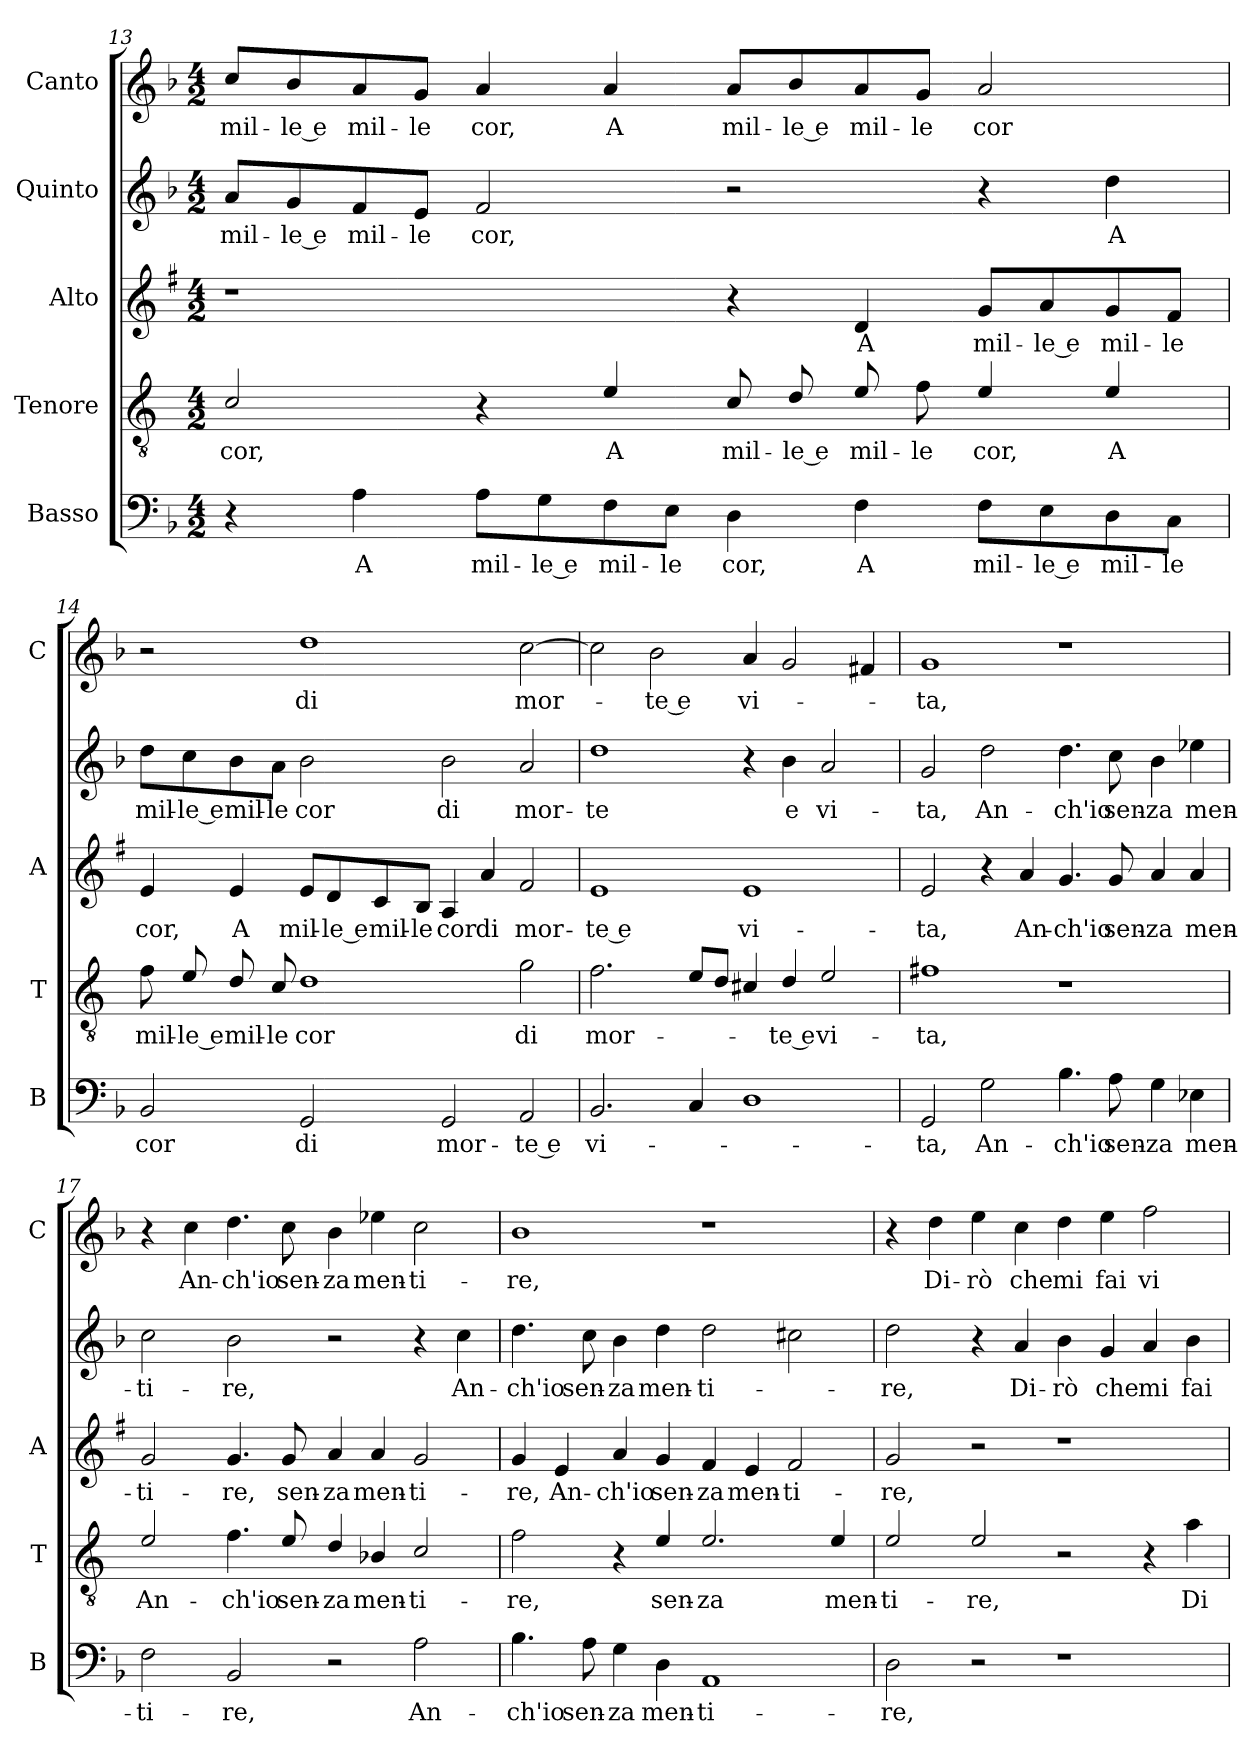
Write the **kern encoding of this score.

**kern	**text	**kern	**text	**kern	**text	**kern	**text	**kern	**text
*part5	*part5	*part4	*part4	*part3	*part3	*part2	*part2	*part1	*part1
*staff5	*staff5	*staff4	*staff4	*staff3	*staff3	*staff2	*staff2	*staff1	*staff1
*I"Basso	*	*I"Tenore	*	*I"Alto	*	*I"Quinto	*	*I"Canto	*
*I'B	*	*I'T	*	*I'A	*	*	*	*I'C	*
*clefF4	*	*clefGv2	*	*clefG2	*	*clefG2	*	*clefG2	*
*	*	*ITrd4c7	*	*ITrd1c2	*	*	*	*	*
*k[b-]	*	*k[b-]	*	*k[b-]	*	*k[b-]	*	*k[b-]	*
*F:	*	*F:	*	*F:	*	*F:	*	*F:	*
*M4/2	*	*M4/2	*	*M4/2	*	*M4/2	*	*M4/2	*
=13	=13	=13	=13	=13	=13	=13	=13	=13	=13
!	!	!	!LO:LY:b	!	!	!	!LO:LY:b	!	!LO:LY:b
4r	.	2F/	cor,	1r	.	8a/L	mil-	8cc/L	mil-
!	!	!	!	!	!	!	!LO:LY:b	!	!LO:LY:b
.	.	.	.	.	.	8g/	-le e	8b-/	-le e
!	!LO:LY:b	!	!	!	!	!	!LO:LY:b	!	!LO:LY:b
4A\	A	.	.	.	.	8f/	mil-	8a/	mil-
!	!	!	!	!	!	!	!LO:LY:b	!	!LO:LY:b
.	.	.	.	.	.	8e/J	-le	8g/J	-le
!	!LO:LY:b	!	!	!	!	!	!LO:LY:b	!	!LO:LY:b
8A\L	mil-	4r	.	.	.	2f/	cor,	4a/	cor,
!	!LO:LY:b	!	!	!	!	!	!	!	!
8G\	-le e	.	.	.	.	.	.	.	.
!	!LO:LY:b	!	!LO:LY:b	!	!	!	!	!	!LO:LY:b
8F\	mil-	4A/	A	.	.	.	.	4a/	A
!	!LO:LY:b	!	!	!	!	!	!	!	!
8E\J	-le	.	.	.	.	.	.	.	.
!	!LO:LY:b	!	!LO:LY:b	!	!	!	!	!	!LO:LY:b
4D\	cor,	8F/	mil-	4r	.	2r	.	8a/L	mil-
!	!	!	!LO:LY:b	!	!	!	!	!	!LO:LY:b
.	.	8G/	-le e	.	.	.	.	8b-/	-le e
!	!LO:LY:b	!	!LO:LY:b	!	!LO:LY:b	!	!	!	!LO:LY:b
4F\	A	8A/	mil-	4c/	A	.	.	8a/	mil-
!	!	!	!LO:LY:b	!	!	!	!	!	!LO:LY:b
.	.	8B-\	-le	.	.	.	.	8g/J	-le
!	!LO:LY:b	!	!LO:LY:b	!	!LO:LY:b	!	!	!	!LO:LY:b
8F\L	mil-	4A/	cor,	8f/L	mil-	4r	.	2a/	cor
!	!LO:LY:b	!	!	!	!LO:LY:b	!	!	!	!
8E\	-le e	.	.	8g/	-le e	.	.	.	.
!	!LO:LY:b	!	!LO:LY:b	!	!LO:LY:b	!	!LO:LY:b	!	!
8D\	mil-	4A/	A	8f/	mil-	4dd\	A	.	.
!	!LO:LY:b	!	!	!	!LO:LY:b	!	!	!	!
8C\J	-le	.	.	8e/J	-le	.	.	.	.
!!LO:PB:g=z
=14	=14	=14	=14	=14	=14	=14	=14	=14	=14
!	!LO:LY:b	!	!LO:LY:b	!	!LO:LY:b	!	!LO:LY:b	!	!
2BB-/	cor	8B-\	mil-	4d/	cor,	8dd\L	mil-	2r	.
!	!	!	!LO:LY:b	!	!	!	!LO:LY:b	!	!
.	.	8A/	-le e	.	.	8cc\	-le e	.	.
!	!	!	!LO:LY:b	!	!LO:LY:b	!	!LO:LY:b	!	!
.	.	8G/	mil-	4d/	A	8b-\	mil-	.	.
!	!	!	!LO:LY:b	!	!	!	!LO:LY:b	!	!
.	.	8F/	-le	.	.	8a\J	-le	.	.
!	!LO:LY:b	!	!LO:LY:b	!	!LO:LY:b	!	!LO:LY:b	!	!LO:LY:b
2GG/	di	1G	cor	8d/L	mil-	2b-\	cor	1dd	di
!	!	!	!	!	!LO:LY:b	!	!	!	!
.	.	.	.	8c/	-le e	.	.	.	.
!	!	!	!	!	!LO:LY:b	!	!	!	!
.	.	.	.	8B-/	mil-	.	.	.	.
!	!	!	!	!	!LO:LY:b	!	!	!	!
.	.	.	.	8A/J	-le	.	.	.	.
!	!LO:LY:b	!	!	!	!LO:LY:b	!	!LO:LY:b	!	!
2GG/	mor-	.	.	4G/	cor	2b-\	di	.	.
!	!	!	!	!	!LO:LY:b	!	!	!	!
.	.	.	.	4g/	di	.	.	.	.
!	!LO:LY:b	!	!LO:LY:b	!	!LO:LY:b	!	!LO:LY:b	!	!LO:LY:b
2AA/	-te e	2c\	di	2e/	mor-	2a/	mor-	[2cc\	mor-
=15	=15	=15	=15	=15	=15	=15	=15	=15	=15
!	!LO:LY:b	!	!LO:LY:b	!	!LO:LY:b	!	!LO:LY:b	!	!
2.BB-/	vi-	2.B-\	mor-	1d	-te e	1dd	-te	2cc\]	.
!	!	!	!	!	!	!	!	!	!LO:LY:b
.	.	.	.	.	.	.	.	2b-\	-te e
4C/	.	8A/L	.	.	.	.	.	.	.
.	.	8G/J	.	.	.	.	.	.	.
!	!	!	!	!	!LO:LY:b	!	!	!	!LO:LY:b
1D	.	4F#X/	.	1d	vi-	4r	.	4a/	vi-
!	!	!	!LO:LY:b	!	!	!	!LO:LY:b	!	!
.	.	4G/	-te e	.	.	4b-\	e	2g/	.
!	!	!	!LO:LY:b	!	!	!	!LO:LY:b	!	!
.	.	2A/	vi-	.	.	2a/	vi-	.	.
.	.	.	.	.	.	.	.	4f#X/	.
=16	=16	=16	=16	=16	=16	=16	=16	=16	=16
!	!LO:LY:b	!	!LO:LY:b	!	!LO:LY:b	!	!LO:LY:b	!	!LO:LY:b
2GG/	-ta,	1Bn	-ta,	2d/	-ta,	2g/	-ta,	1g	-ta,
!	!LO:LY:b	!	!	!	!	!	!LO:LY:b	!	!
2G\	An-	.	.	4r	.	2dd\	An-	.	.
!	!	!	!	!	!LO:LY:b	!	!	!	!
.	.	.	.	4g/	An-	.	.	.	.
!	!LO:LY:b	!	!	!	!LO:LY:b	!	!LO:LY:b	!	!
4.B-\	-ch'io	1r	.	4.f/	-ch'io	4.dd\	-ch'io	1r	.
!	!LO:LY:b	!	!	!	!LO:LY:b	!	!LO:LY:b	!	!
8A\	sen-	.	.	8f/	sen-	8cc\	sen-	.	.
!	!LO:LY:b	!	!	!	!LO:LY:b	!	!LO:LY:b	!	!
4G\	-za	.	.	4g/	-za	4b-\	-za	.	.
!	!LO:LY:b	!	!	!	!LO:LY:b	!	!LO:LY:b	!	!
4E-X\	men-	.	.	4g/	men-	4ee-X\	men-	.	.
!!LO:LB:g=z
=17	=17	=17	=17	=17	=17	=17	=17	=17	=17
!	!LO:LY:b	!	!LO:LY:b	!	!LO:LY:b	!	!LO:LY:b	!	!
2F\	-ti-	2A/	An-	2f/	-ti-	2cc\	-ti-	4r	.
!	!	!	!	!	!	!	!	!	!LO:LY:b
.	.	.	.	.	.	.	.	4cc\	An-
!	!LO:LY:b	!	!LO:LY:b	!	!LO:LY:b	!	!LO:LY:b	!	!LO:LY:b
2BB-/	-re,	4.B-\	-ch'io	4.f/	-re,	2b-\	-re,	4.dd\	-ch'io
!	!	!	!LO:LY:b	!	!LO:LY:b	!	!	!	!LO:LY:b
.	.	8A/	sen-	8f/	sen-	.	.	8cc\	sen-
!	!	!	!LO:LY:b	!	!LO:LY:b	!	!	!	!LO:LY:b
2r	.	4G/	-za	4g/	-za	2r	.	4b-\	-za
!	!	!	!LO:LY:b	!	!LO:LY:b	!	!	!	!LO:LY:b
.	.	4E-X/	men-	4g/	men-	.	.	4ee-X\	men-
!	!LO:LY:b	!	!LO:LY:b	!	!LO:LY:b	!	!	!	!LO:LY:b
2A\	An-	2F/	-ti-	2f/	-ti-	4r	.	2cc\	-ti-
!	!	!	!	!	!	!	!LO:LY:b	!	!
.	.	.	.	.	.	4cc\	An-	.	.
=18	=18	=18	=18	=18	=18	=18	=18	=18	=18
!	!LO:LY:b	!	!LO:LY:b	!	!LO:LY:b	!	!LO:LY:b	!	!LO:LY:b
4.B-\	-ch'io	2B-\	-re,	4f/	-re,	4.dd\	-ch'io	1b-	-re,
!	!	!	!	!	!LO:LY:b	!	!	!	!
.	.	.	.	4d/	An-	.	.	.	.
!	!LO:LY:b	!	!	!	!	!	!LO:LY:b	!	!
8A\	sen-	.	.	.	.	8cc\	sen-	.	.
!	!LO:LY:b	!	!	!	!LO:LY:b	!	!LO:LY:b	!	!
4G\	-za	4r	.	4g/	-ch'io	4b-\	-za	.	.
!	!LO:LY:b	!	!LO:LY:b	!	!LO:LY:b	!	!LO:LY:b	!	!
4D\	men-	4A/	sen-	4f/	sen-	4dd\	men-	.	.
!	!LO:LY:b	!	!LO:LY:b	!	!LO:LY:b	!	!LO:LY:b	!	!
1AA	-ti-	2.A/	-za	4e/	-za	2dd\	-ti-	1r	.
!	!	!	!	!	!LO:LY:b	!	!	!	!
.	.	.	.	4d/	men-	.	.	.	.
!	!	!	!	!	!LO:LY:b	!	!	!	!
.	.	.	.	2e/	-ti-	2cc#X\	.	.	.
!	!	!	!LO:LY:b	!	!	!	!	!	!
.	.	4A/	men-	.	.	.	.	.	.
=19	=19	=19	=19	=19	=19	=19	=19	=19	=19
!	!LO:LY:b	!	!LO:LY:b	!	!LO:LY:b	!	!LO:LY:b	!	!
2D\	-re,	2A/	-ti-	2f/	-re,	2dd\	-re,	4r	.
!	!	!	!	!	!	!	!	!	!LO:LY:b
.	.	.	.	.	.	.	.	4dd\	Di-
!	!	!	!LO:LY:b	!	!	!	!	!	!LO:LY:b
2r	.	2A/	-re,	2r	.	4r	.	4ee\	-rò
!	!	!	!	!	!	!	!LO:LY:b	!	!LO:LY:b
.	.	.	.	.	.	4a/	Di-	4cc\	che
!	!	!	!	!	!	!	!LO:LY:b	!	!LO:LY:b
1r	.	2r	.	1r	.	4b-\	-rò	4dd\	mi
!	!	!	!	!	!	!	!LO:LY:b	!	!LO:LY:b
.	.	.	.	.	.	4g/	che	4ee\	fai
!	!	!	!	!	!	!	!LO:LY:b	!	!LO:LY:b
.	.	4r	.	.	.	4a/	mi	2ff\	vi-
!	!	!	!LO:LY:b	!	!	!	!LO:LY:b	!	!
.	.	4d\	Di-	.	.	4b-\	fai	.	.
=	=	=	=	=	=	=	=	=	=
*-	*-	*-	*-	*-	*-	*-	*-	*-	*-
